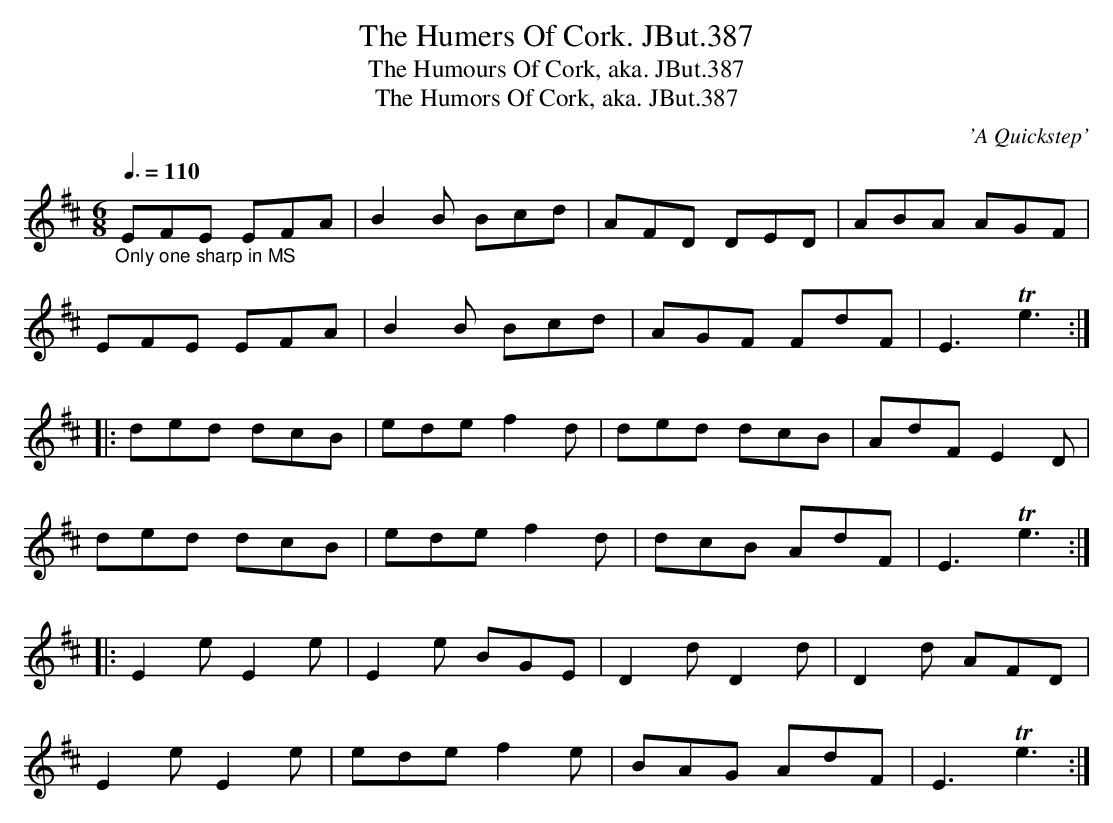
X:1
T:Humers Of Cork. JBut.387, The
T:Humours Of Cork, aka. JBut.387, The
T:Humors Of Cork, aka. JBut.387, The
C:'A Quickstep'
M:6/8
L:1/8
Q:3/8=110
K:Bm
"_Only one sharp in MS"EFE EFA|B2B Bcd|AFD DED|ABA AGF|
EFE EFA|B2B Bcd|AGF FdF|E3 !trill!e3:|
|:ded dcB|ede f2d|ded dcB|AdF E2D|
ded dcB|ede f2d|dcB AdF|E3!trill!e3:|
|:E2eE2e|E2e BGE|D2d D2d|D2d AFD|
E2e E2e|ede f2e|BAG AdF|E3 !trill!e3:|
